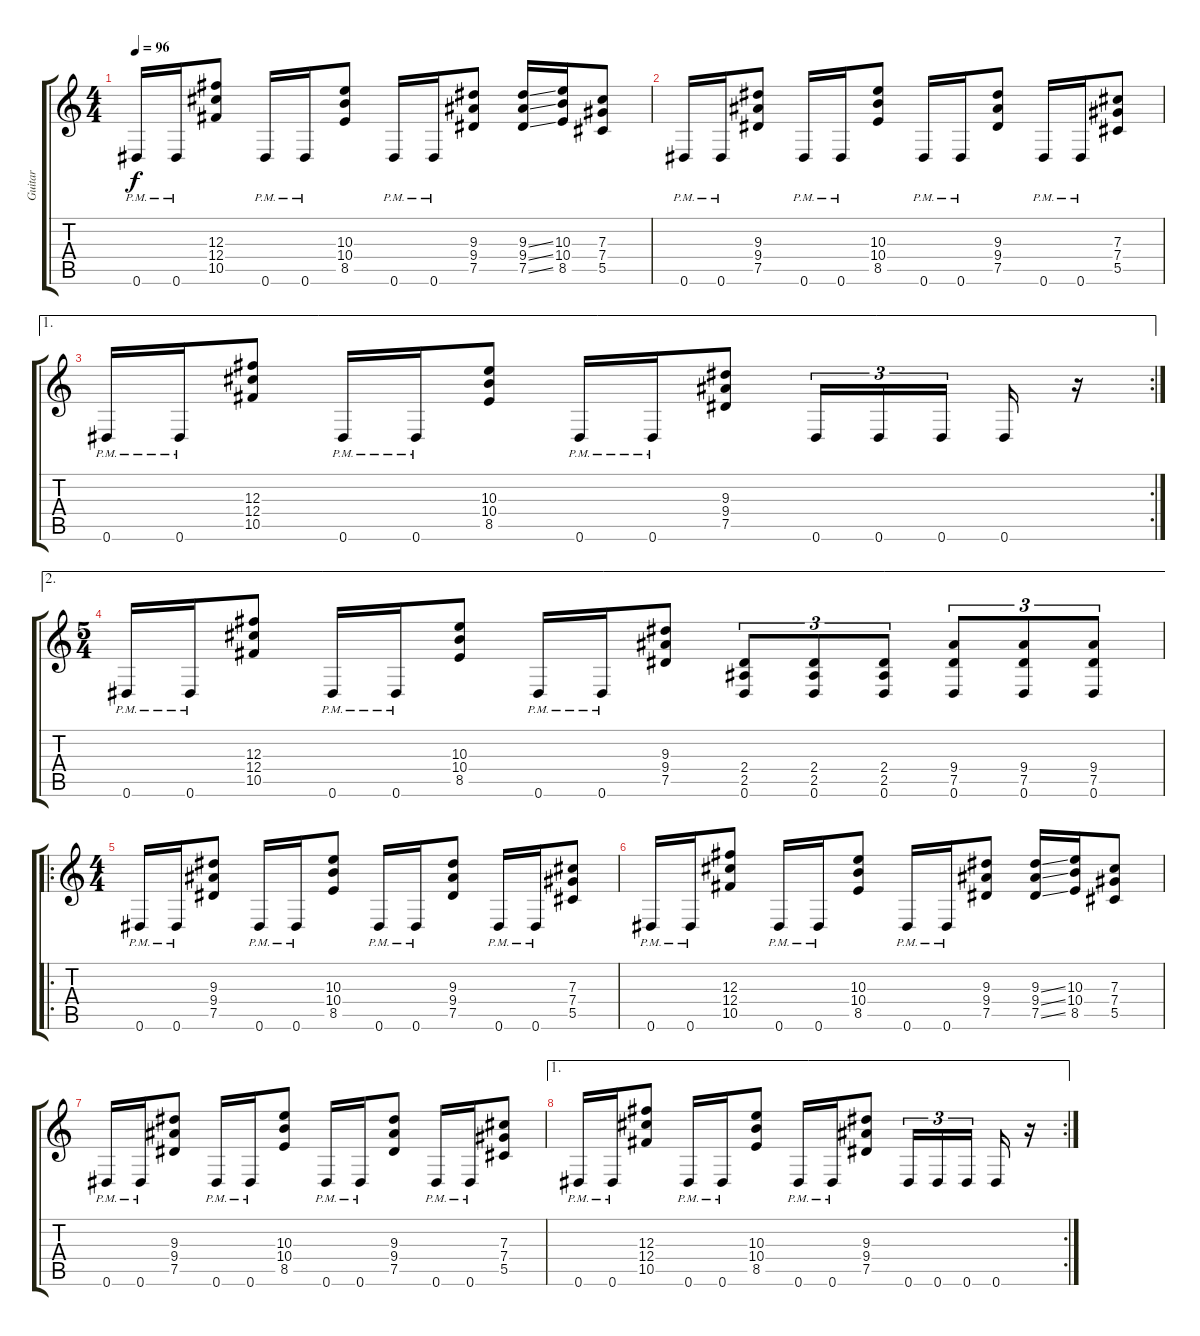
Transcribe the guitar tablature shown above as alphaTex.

\track ("Guitar" "Guitar") {instrument distortionguitar}
\staff {score tabs}
\tuning (Eb4 Bb3 Gb3 Db3 Ab2 Eb2) {hide}
\ts (4 4)
\tempo 96
\clef g2
\ks c
0.6{pm}.16{dy f} 0.6{pm}.16 (12.3 12.4 10.5).8 0.6{pm}.16 0.6{pm}.16 (10.3 10.4 8.5).8 0.6{pm}.16 0.6{pm}.16 (9.3 9.4 7.5).8 (9.3{ss} 9.4{ss} 7.5{ss}).16 (10.3 10.4 8.5).16 (7.3 7.4 5.5).8 |
0.6{pm}.16 0.6{pm}.16 (9.3 9.4 7.5).8 0.6{pm}.16 0.6{pm}.16 (10.3 10.4 8.5).8 0.6{pm}.16 0.6{pm}.16 (9.3 9.4 7.5).8 0.6{pm}.16 0.6{pm}.16 (7.3 7.4 5.5).8 |
\ae 1
\rc 2
0.6{pm}.16 0.6{pm}.16 (12.3 12.4 10.5).8 0.6{pm}.16 0.6{pm}.16 (10.3 10.4 8.5).8 0.6{pm}.16 0.6{pm}.16 (9.3 9.4 7.5).8 0.6.16{tu (3 2)} 0.6.16{tu (3 2)} 0.6.16{tu (3 2) beam splitsecondary} 0.6.16 r.16 |
\ae 2
\ts (5 4)
0.6{pm}.16 0.6{pm}.16 (12.3 12.4 10.5).8 0.6{pm}.16 0.6{pm}.16 (10.3 10.4 8.5).8 0.6{pm}.16 0.6{pm}.16 (9.3 9.4 7.5).8 (2.4 2.5 0.6).8{tu (3 2)} (2.4 2.5 0.6).8{tu (3 2)} (2.4 2.5 0.6).8{tu (3 2)} (9.4 7.5 0.6).8{tu (3 2)} (9.4 7.5 0.6).8{tu (3 2)} (9.4 7.5 0.6).8{tu (3 2)} |
\ro
\ts (4 4)
0.6{pm}.16 0.6{pm}.16 (9.3 9.4 7.5).8 0.6{pm}.16 0.6{pm}.16 (10.3 10.4 8.5).8 0.6{pm}.16 0.6{pm}.16 (9.3 9.4 7.5).8 0.6{pm}.16 0.6{pm}.16 (7.3 7.4 5.5).8 |
0.6{pm}.16 0.6{pm}.16 (12.3 12.4 10.5).8 0.6{pm}.16 0.6{pm}.16 (10.3 10.4 8.5).8 0.6{pm}.16 0.6{pm}.16 (9.3 9.4 7.5).8 (9.3{ss} 9.4{ss} 7.5{ss}).16 (10.3 10.4 8.5).16 (7.3 7.4 5.5).8 |
0.6{pm}.16 0.6{pm}.16 (9.3 9.4 7.5).8 0.6{pm}.16 0.6{pm}.16 (10.3 10.4 8.5).8 0.6{pm}.16 0.6{pm}.16 (9.3 9.4 7.5).8 0.6{pm}.16 0.6{pm}.16 (7.3 7.4 5.5).8 |
\ae 1
\rc 2
0.6{pm}.16 0.6{pm}.16 (12.3 12.4 10.5).8 0.6{pm}.16 0.6{pm}.16 (10.3 10.4 8.5).8 0.6{pm}.16 0.6{pm}.16 (9.3 9.4 7.5).8 0.6.16{tu (3 2)} 0.6.16{tu (3 2)} 0.6.16{tu (3 2) beam splitsecondary} 0.6.16 r.16
